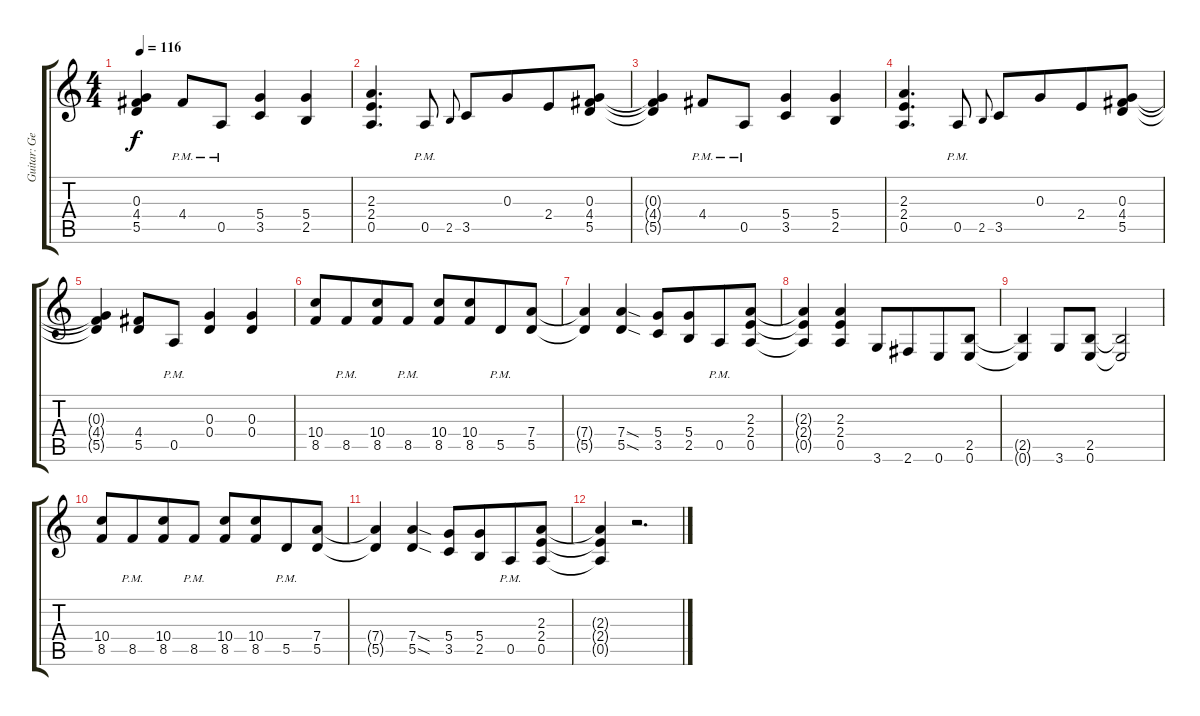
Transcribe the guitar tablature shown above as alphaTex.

\track ("Guitar: George" "Guitar: Ge") {instrument distortionguitar}
\staff {score tabs}
\tuning (E4 B3 G3 D3 A2 E2) {hide}
\ts (4 4)
\tempo 116
\clef g2
\ks c
(0.3{t} 4.4{t} 5.5{t}).4{dy f} 4.4{pm}.8 0.5{pm}.8 (5.4 3.5).4 (5.4 2.5).4 |
(2.3 2.4 0.5).4{d} 0.5{pm}.8 2.5.8{gr onbeat} 3.5.8 0.3.8{beam merge} 2.4.8 (0.3 4.4 5.5).8 |
(0.3{t} 4.4{t} 5.5{t}).4 4.4{pm}.8 0.5{pm}.8 (5.4 3.5).4 (5.4 2.5).4 |
(2.3 2.4 0.5).4{d} 0.5{pm}.8 2.5.8{gr onbeat} 3.5.8 0.3.8{beam merge} 2.4.8 (0.3 4.4 5.5).8 |
(0.3{t} 4.4{t} 5.5{t}).4 (4.4 5.5).8 0.5{pm}.8 (0.3 0.4).4 (0.3 0.4).4 |
(10.4 8.5).8 8.5{pm}.8{beam merge} (10.4 8.5).8 8.5{pm}.8 (10.4 8.5).8 (10.4 8.5).8{beam merge} 5.5{pm}.8 (7.4 5.5).8 |
(7.4{t} 5.5{t}).4 (7.4{sod} 5.5{sod}).4 (5.4 3.5).8 (5.4 2.5).8{beam merge} 0.5{pm}.8 (2.3 2.4 0.5).8 |
(2.3{t} 2.4{t} 0.5{t}).4 (2.3 2.4 0.5).4 3.6.8 2.6.8{beam merge} 0.6.8 (2.5 0.6).8 |
(2.5{t} 0.6{t}).4 3.6.8 (2.5 0.6).8 (2.5{t} 0.6{t}).2 |
(10.4 8.5).8 8.5{pm}.8{beam merge} (10.4 8.5).8 8.5{pm}.8 (10.4 8.5).8 (10.4 8.5).8{beam merge} 5.5{pm}.8 (7.4 5.5).8 |
(7.4{t} 5.5{t}).4 (7.4{sod} 5.5{sod}).4 (5.4 3.5).8 (5.4 2.5).8{beam merge} 0.5{pm}.8 (2.3 2.4 0.5).8 |
(2.3{t} 2.4{t} 0.5{t}).4 r.2{d}
